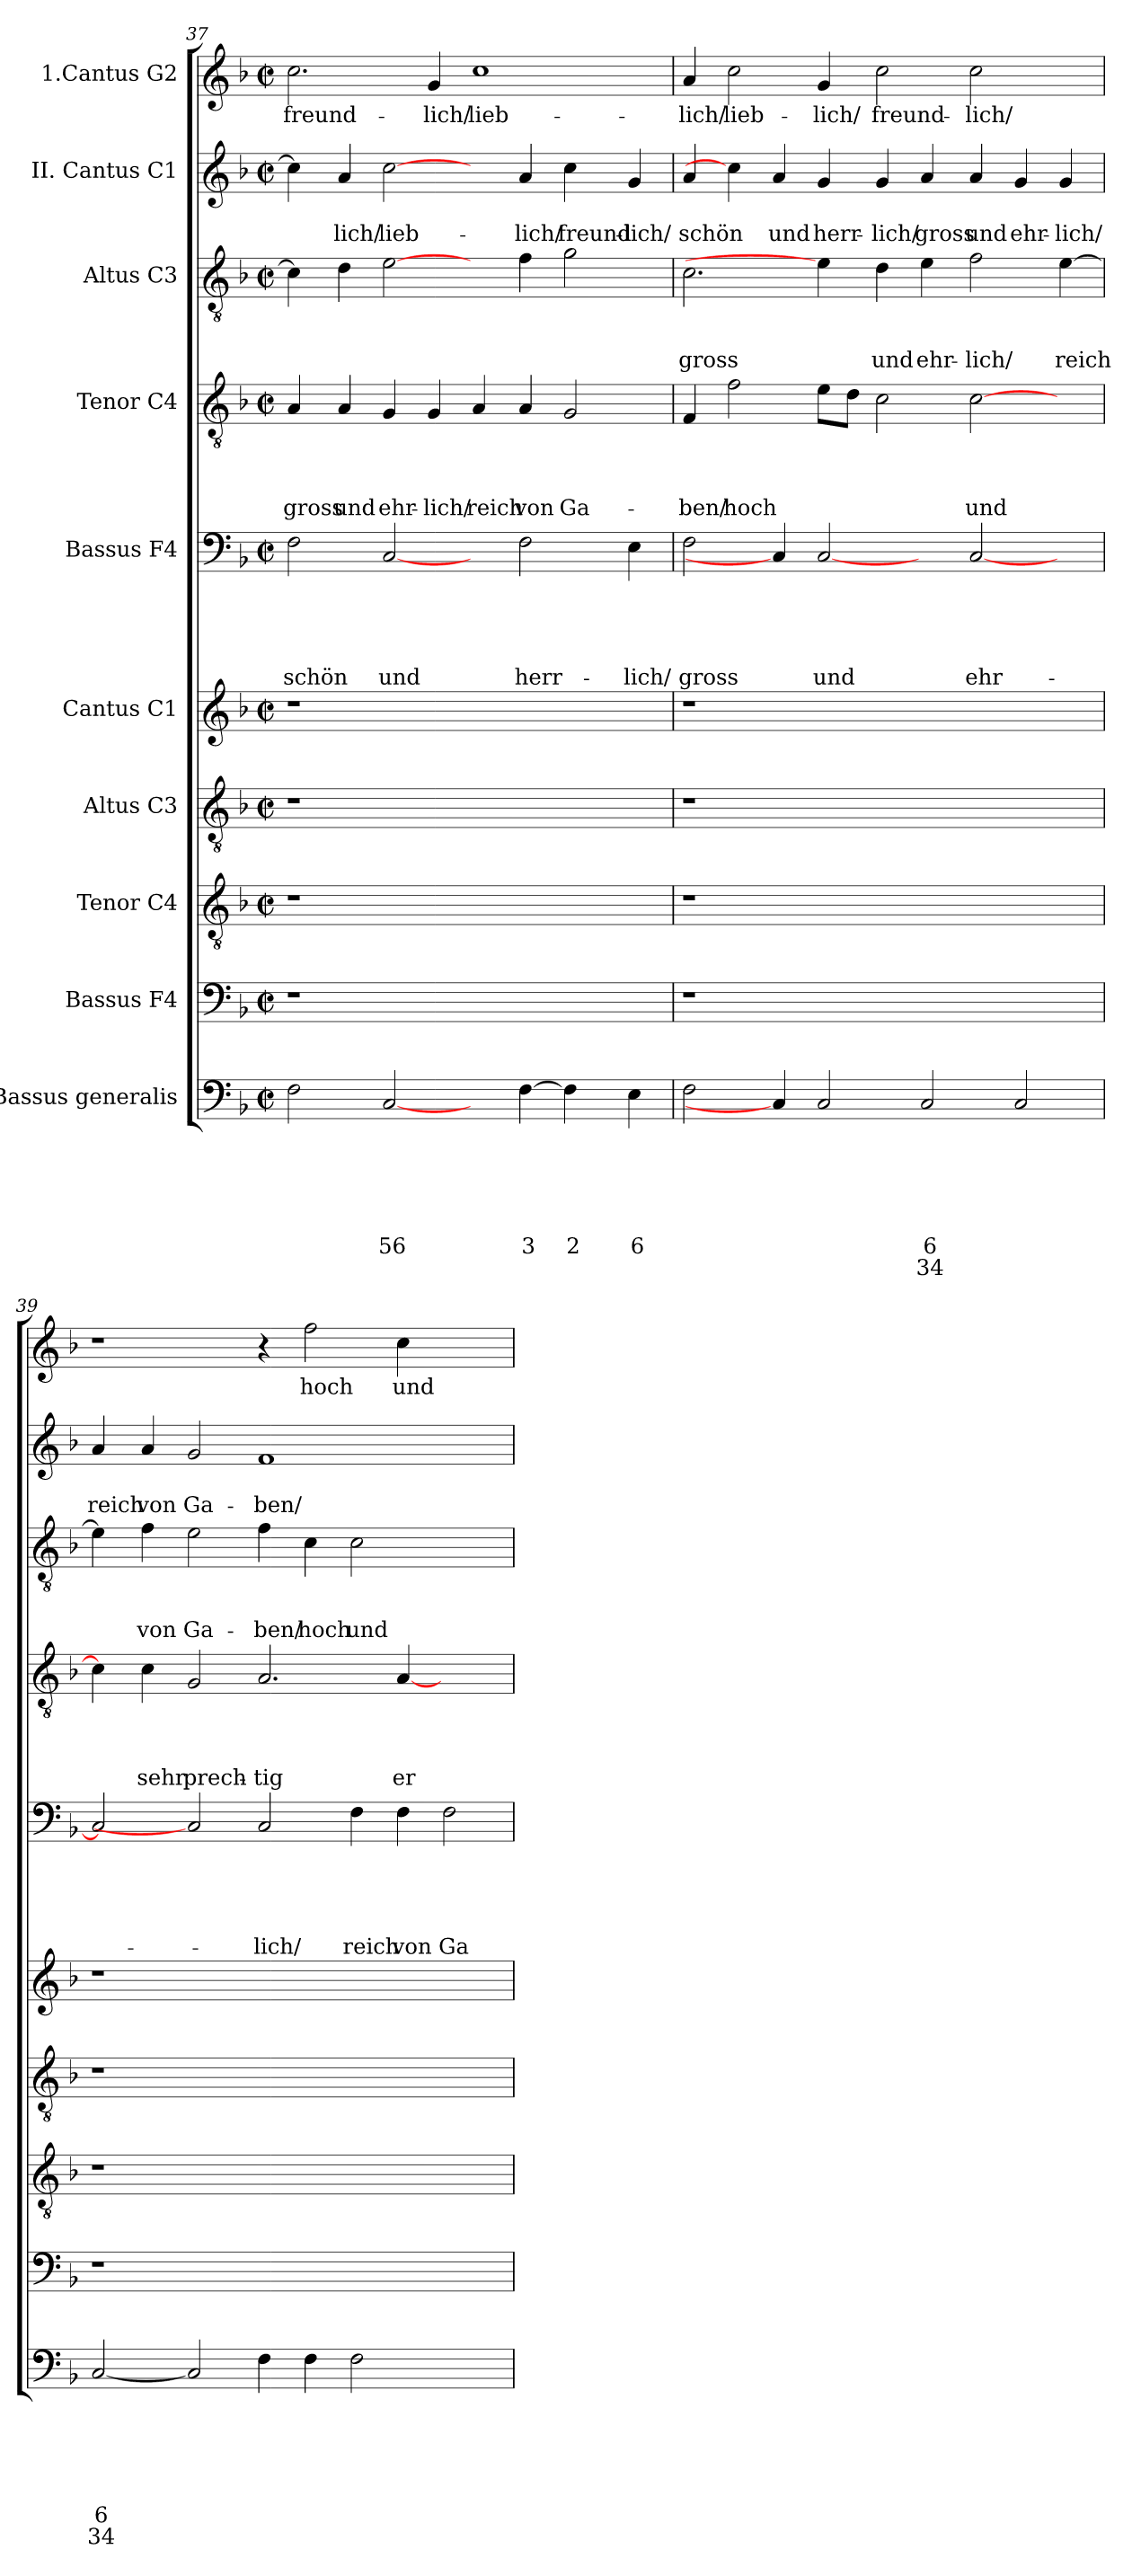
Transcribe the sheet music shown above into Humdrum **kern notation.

**kern	**text	**text	**text	**text	**text	**text	**text	**kern	**kern	**kern	**kern	**kern	**text	**text	**text	**text	**text	**kern	**text	**text	**text	**text	**kern	**text	**text	**text	**kern	**text	**text	**kern	**text
*part10	*part10	*part10	*part10	*part10	*part10	*part10	*part10	*part9	*part8	*part7	*part6	*part5	*part5	*part5	*part5	*part5	*part5	*part4	*part4	*part4	*part4	*part4	*part3	*part3	*part3	*part3	*part2	*part2	*part2	*part1	*part1
*staff10	*staff10	*staff10	*staff10	*staff10	*staff10	*staff10	*staff10	*staff9	*staff8	*staff7	*staff6	*staff5	*staff5	*staff5	*staff5	*staff5	*staff5	*staff4	*staff4	*staff4	*staff4	*staff4	*staff3	*staff3	*staff3	*staff3	*staff2	*staff2	*staff2	*staff1	*staff1
*I"Bassus  generalis	*	*	*	*	*	*	*	*I"Bassus F4	*I"Tenor C4	*I"Altus  C3	*I"Cantus C1	*I"Bassus F4	*	*	*	*	*	*I"Tenor C4	*	*	*	*	*I"Altus C3	*	*	*	*I"II. Cantus C1	*	*	*I"1.Cantus G2	*
!!LO:PB:g=z
*clefF4	*	*	*	*	*	*	*	*clefF4	*clefGv2	*clefGv2	*clefG2	*clefF4	*	*	*	*	*	*clefGv2	*	*	*	*	*clefGv2	*	*	*	*clefG2	*	*	*clefG2	*
*k[b-]	*	*	*	*	*	*	*	*k[b-]	*k[b-]	*k[b-]	*k[b-]	*k[b-]	*	*	*	*	*	*k[b-]	*	*	*	*	*k[b-]	*	*	*	*k[b-]	*	*	*k[b-]	*
*F:	*	*	*	*	*	*	*	*F:	*F:	*F:	*F:	*F:	*	*	*	*	*	*F:	*	*	*	*	*F:	*	*	*	*F:	*	*	*F:	*
*M2/2	*	*	*	*	*	*	*	*M2/2	*M2/2	*M2/2	*M2/2	*M2/2	*	*	*	*	*	*M2/2	*	*	*	*	*M2/2	*	*	*	*M2/2	*	*	*M2/2	*
*met(c|)	*	*	*	*	*	*	*	*met(c|)	*met(c|)	*met(c|)	*met(c|)	*met(c|)	*	*	*	*	*	*met(c|)	*	*	*	*	*met(c|)	*	*	*	*met(c|)	*	*	*met(c|)	*
=37	=37	=37	=37	=37	=37	=37	=37	=37	=37	=37	=37	=37	=37	=37	=37	=37	=37	=37	=37	=37	=37	=37	=37	=37	=37	=37	=37	=37	=37	=37	=37
2F\	.	.	.	.	.	.	.	1r	1r	1r	1r	2F\	.	.	.	.	schön	4A/	.	.	.	gross	4c\]	.	.	.	4cc\]	.	.	2.cc\	freund-
.	.	.	.	.	.	.	.	.	.	.	.	.	.	.	.	.	.	4A/	.	.	.	und	4d\	.	.	.	4a/	.	-lich/	.	.
[2C/	.	.	.	.	.	56	.	.	.	.	.	[2C/	.	.	.	.	und	4G/	.	.	.	ehr-	[2e\	.	.	.	[2cc\	.	lieb-	.	.
.	.	.	.	.	.	.	.	.	.	.	.	.	.	.	.	.	.	4G/	.	.	.	-lich/	.	.	.	.	.	.	.	4g/	-lich/
4ryy	.	.	.	.	.	.	.	1ryy	1ryy	1ryy	1ryy	4ryy	.	.	.	.	.	4A/	.	.	.	reich	4ryy	.	.	.	4ryy	.	.	1cc	lieb-
[4F\	.	.	.	.	.	3	.	.	.	.	.	2F\	.	.	.	.	herr-	4A/	.	.	.	von	4f\	.	.	.	4a/	.	-lich/	.	.
4F\]	.	.	.	.	.	2	.	.	.	.	.	.	.	.	.	.	.	2G/	.	.	.	Ga-	2g\	.	.	.	4cc\	.	freund-	.	.
4E\	.	.	.	.	.	6	.	.	.	.	.	4E\	.	.	.	.	-lich/	.	.	.	.	.	.	.	.	.	4g/	.	-lich/	.	.
=38	=38	=38	=38	=38	=38	=38	=38	=38	=38	=38	=38	=38	=38	=38	=38	=38	=38	=38	=38	=38	=38	=38	=38	=38	=38	=38	=38	=38	=38	=38	=38
2F\	.	.	.	.	.	.	.	1r	1r	1r	1r	2F\	.	.	.	.	gross	4F/	.	.	.	-ben/	2.c\	.	.	gross	4a/	.	schön	4a/	-lich/
.	.	.	.	.	.	.	.	.	.	.	.	.	.	.	.	.	.	2f\	.	.	.	hoch	.	.	.	.	4cc\]	.	.	2cc\	lieb-
4C/]	.	.	.	.	.	.	.	.	.	.	.	4C/]	.	.	.	.	.	.	.	.	.	.	.	.	.	.	4a/	.	und	.	.
2C/	.	.	.	.	.	.	.	.	.	.	.	[2C	.	.	.	.	und	8e\L	.	.	.	.	4e\]	.	.	.	4g/	.	herr-	4g/	-lich/
.	.	.	.	.	.	.	.	.	.	.	.	.	.	.	.	.	.	8d\J	.	.	.	.	.	.	.	.	.	.	.	.	.
.	.	.	.	.	.	.	.	1ryy	1ryy	1ryy	1ryy	.	.	.	.	.	.	2c\	.	.	.	.	4d\	.	.	und	4g/	.	-lich/	2cc\	freund-
2C/	.	.	.	.	.	6	34	.	.	.	.	4ryy	.	.	.	.	.	.	.	.	.	.	4e\	.	.	ehr-	4a/	.	gross	.	.
.	.	.	.	.	.	.	.	.	.	.	.	[2C/	.	.	.	.	ehr-	[2c\	.	.	.	und	2f\	.	.	-lich/	4a/	.	und	2cc\	-lich/
2C/	.	.	.	.	.	.	.	.	.	.	.	.	.	.	.	.	.	.	.	.	.	.	.	.	.	.	4g/	.	ehr-	.	.
.	.	.	.	.	.	.	.	4ryy	4ryy	4ryy	4ryy	4ryy	.	.	.	.	.	4ryy	.	.	.	.	[4e\	.	.	reich	4g/	.	-lich/	4ryy	.
=39	=39	=39	=39	=39	=39	=39	=39	=39	=39	=39	=39	=39	=39	=39	=39	=39	=39	=39	=39	=39	=39	=39	=39	=39	=39	=39	=39	=39	=39	=39	=39
[2C/	.	.	.	.	.	6	34	1r	1r	1r	1r	2C/]	.	.	.	.	.	4c\]	.	.	.	.	4e\]	.	.	.	4a/	.	reich	1r	.
.	.	.	.	.	.	.	.	.	.	.	.	.	.	.	.	.	.	4c\	.	.	.	sehr	4f\	.	.	von	4a/	.	von	.	.
2C/]	.	.	.	.	.	.	.	.	.	.	.	2C]	.	.	.	.	.	2G/	.	.	.	prech-	2e\	.	.	Ga-	2g/	.	Ga-	.	.
4F\	.	.	.	.	.	.	.	1.ryy	1.ryy	1.ryy	1.ryy	2C/	.	.	.	.	-lich/	2.A/	.	.	.	-tig	4f\	.	.	-ben/	1f	.	-ben/	4r	.
4F\	.	.	.	.	.	.	.	.	.	.	.	.	.	.	.	.	.	.	.	.	.	.	4c\	.	.	hoch	.	.	.	2ff\	hoch
2F\	.	.	.	.	.	.	.	.	.	.	.	4F\	.	.	.	.	reich	.	.	.	.	.	2c\	.	.	und	.	.	.	.	.
.	.	.	.	.	.	.	.	.	.	.	.	4F\	.	.	.	.	von	[4A/	.	.	.	er-	.	.	.	.	.	.	.	4cc\	und
2ryy	.	.	.	.	.	.	.	.	.	.	.	2F\	.	.	.	.	Ga-	2ryy	.	.	.	.	2ryy	.	.	.	2ryy	.	.	2ryy	.
=	=	=	=	=	=	=	=	=	=	=	=	=	=	=	=	=	=	=	=	=	=	=	=	=	=	=	=	=	=	=	=
*-	*-	*-	*-	*-	*-	*-	*-	*-	*-	*-	*-	*-	*-	*-	*-	*-	*-	*-	*-	*-	*-	*-	*-	*-	*-	*-	*-	*-	*-	*-	*-
